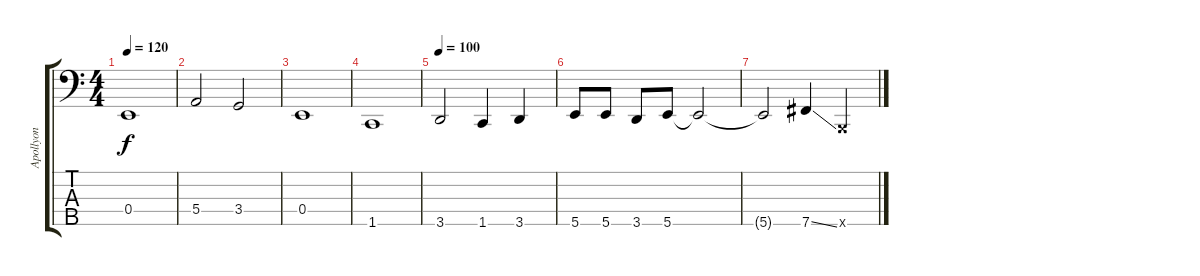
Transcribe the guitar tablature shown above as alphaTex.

\track ("Apollyon" "Apollyon") {instrument electricbassfinger}
\staff {score tabs}
\tuning (G2 D2 A1 E1 B0) {hide}
\ts (4 4)
\tempo 120
\clef f4
\ks c
0.4.1{dy f} |
5.4.2 3.4.2 |
0.4.1 |
1.5.1 |
\tempo 100
3.5.2 1.5.4 3.5.4 |
5.5.8 5.5.8 3.5.8 5.5.8 5.5{t}.2 |
5.5{t}.2 7.5{ss}.4 0.5{x}.4
